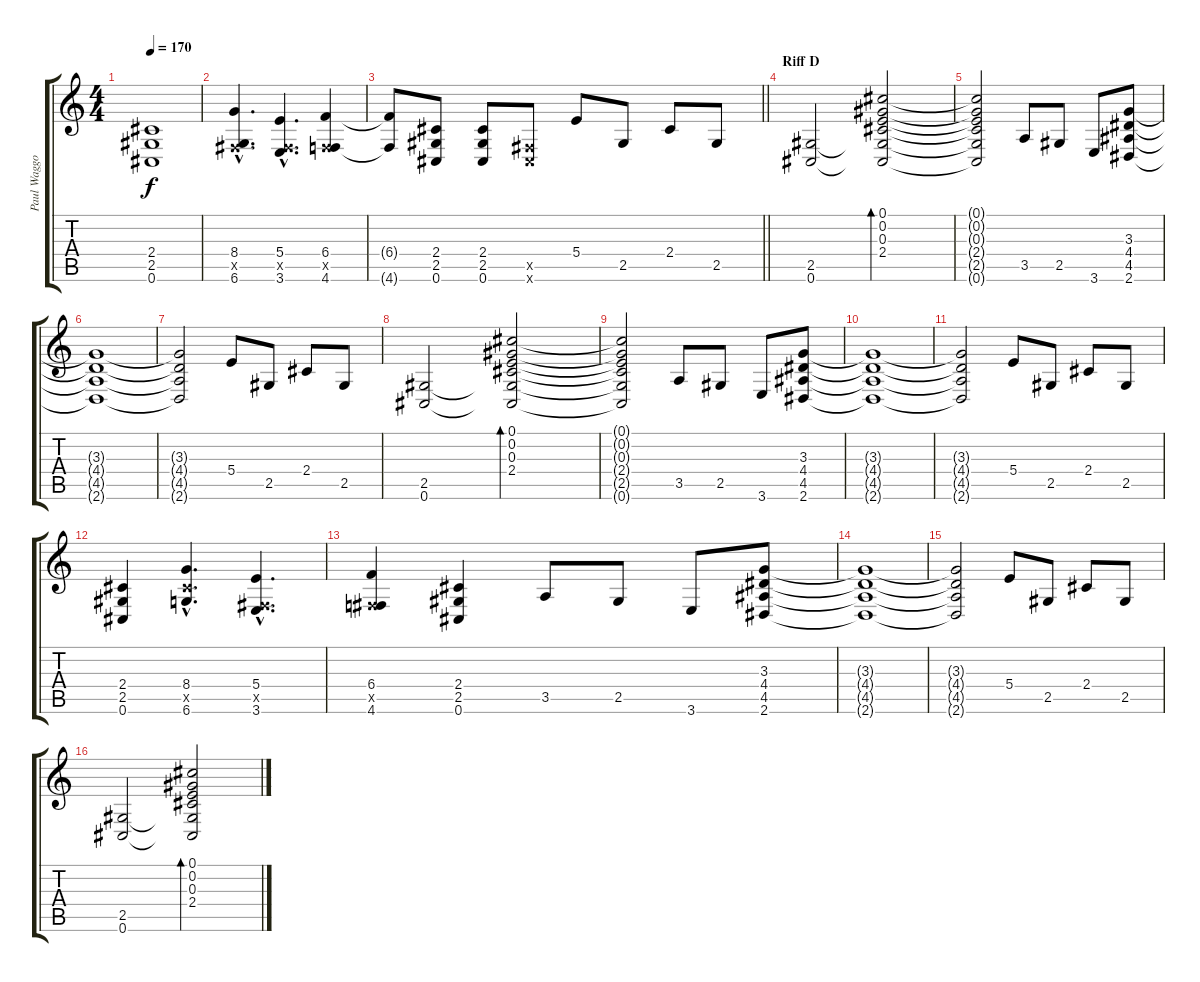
\track ("Paul Waggoner" "Paul Waggo") {instrument distortionguitar}
\staff {score tabs}
\tuning (Db4 Ab3 E3 B2 Gb2 Db2) {hide}
\ts (4 4)
\tempo 170
\clef g2
\ks c
(2.4{t} 2.5{t} 0.6{t}).1{dy f} |
(8.4{hac} 0.5{hac x} 6.6{hac}).4{d} (5.4{hac} 0.5{hac x} 3.6{hac}).4{d} (6.4 0.5{x} 4.6).4 |
\barLineRight lightlight
(6.4{t} 4.6{t}).8 (2.4 2.5 0.6).8 (2.4 2.5 0.6).8 (0.5{x} 0.6{x}).8 5.4.8 2.5.8 2.4.8 2.5.8 |
\section ("" "Riff D")
(2.5 0.6).2 (0.1 0.2 0.3 2.4 2.5{t} 0.6{t}).2{bd 480} |
(0.1{t} 0.2{t} 0.3{t} 2.4{t} 2.5{t} 0.6{t}).2 3.5.8 2.5.8 3.6.8 (3.3 4.4 4.5 2.6).8 |
(3.3{t} 4.4{t} 4.5{t} 2.6{t}).1 |
(3.3{t} 4.4{t} 4.5{t} 2.6{t}).2 5.4.8 2.5.8 2.4.8 2.5.8 |
(2.5 0.6).2 (0.1 0.2 0.3 2.4 2.5{t} 0.6{t}).2{bd 480} |
(0.1{t} 0.2{t} 0.3{t} 2.4{t} 2.5{t} 0.6{t}).2 3.5.8 2.5.8 3.6.8 (3.3 4.4 4.5 2.6).8 |
(3.3{t} 4.4{t} 4.5{t} 2.6{t}).1 |
(3.3{t} 4.4{t} 4.5{t} 2.6{t}).2 5.4.8 2.5.8 2.4.8 2.5.8 |
(2.4 2.5 0.6).4 (8.4{hac} 7.5{hac x} 6.6{hac}).4{d} (5.4{hac} 0.5{hac x} 3.6{hac}).4{d} |
(6.4 0.5{x} 4.6).4 (2.4 2.5 0.6).4 3.5.8 2.5.8 3.6.8 (3.3 4.4 4.5 2.6).8 |
(3.3{t} 4.4{t} 4.5{t} 2.6{t}).1 |
(3.3{t} 4.4{t} 4.5{t} 2.6{t}).2 5.4.8 2.5.8 2.4.8 2.5.8 |
(2.5 0.6).2 (0.1 0.2 0.3 2.4 2.5{t} 0.6{t}).2{bd 480}
